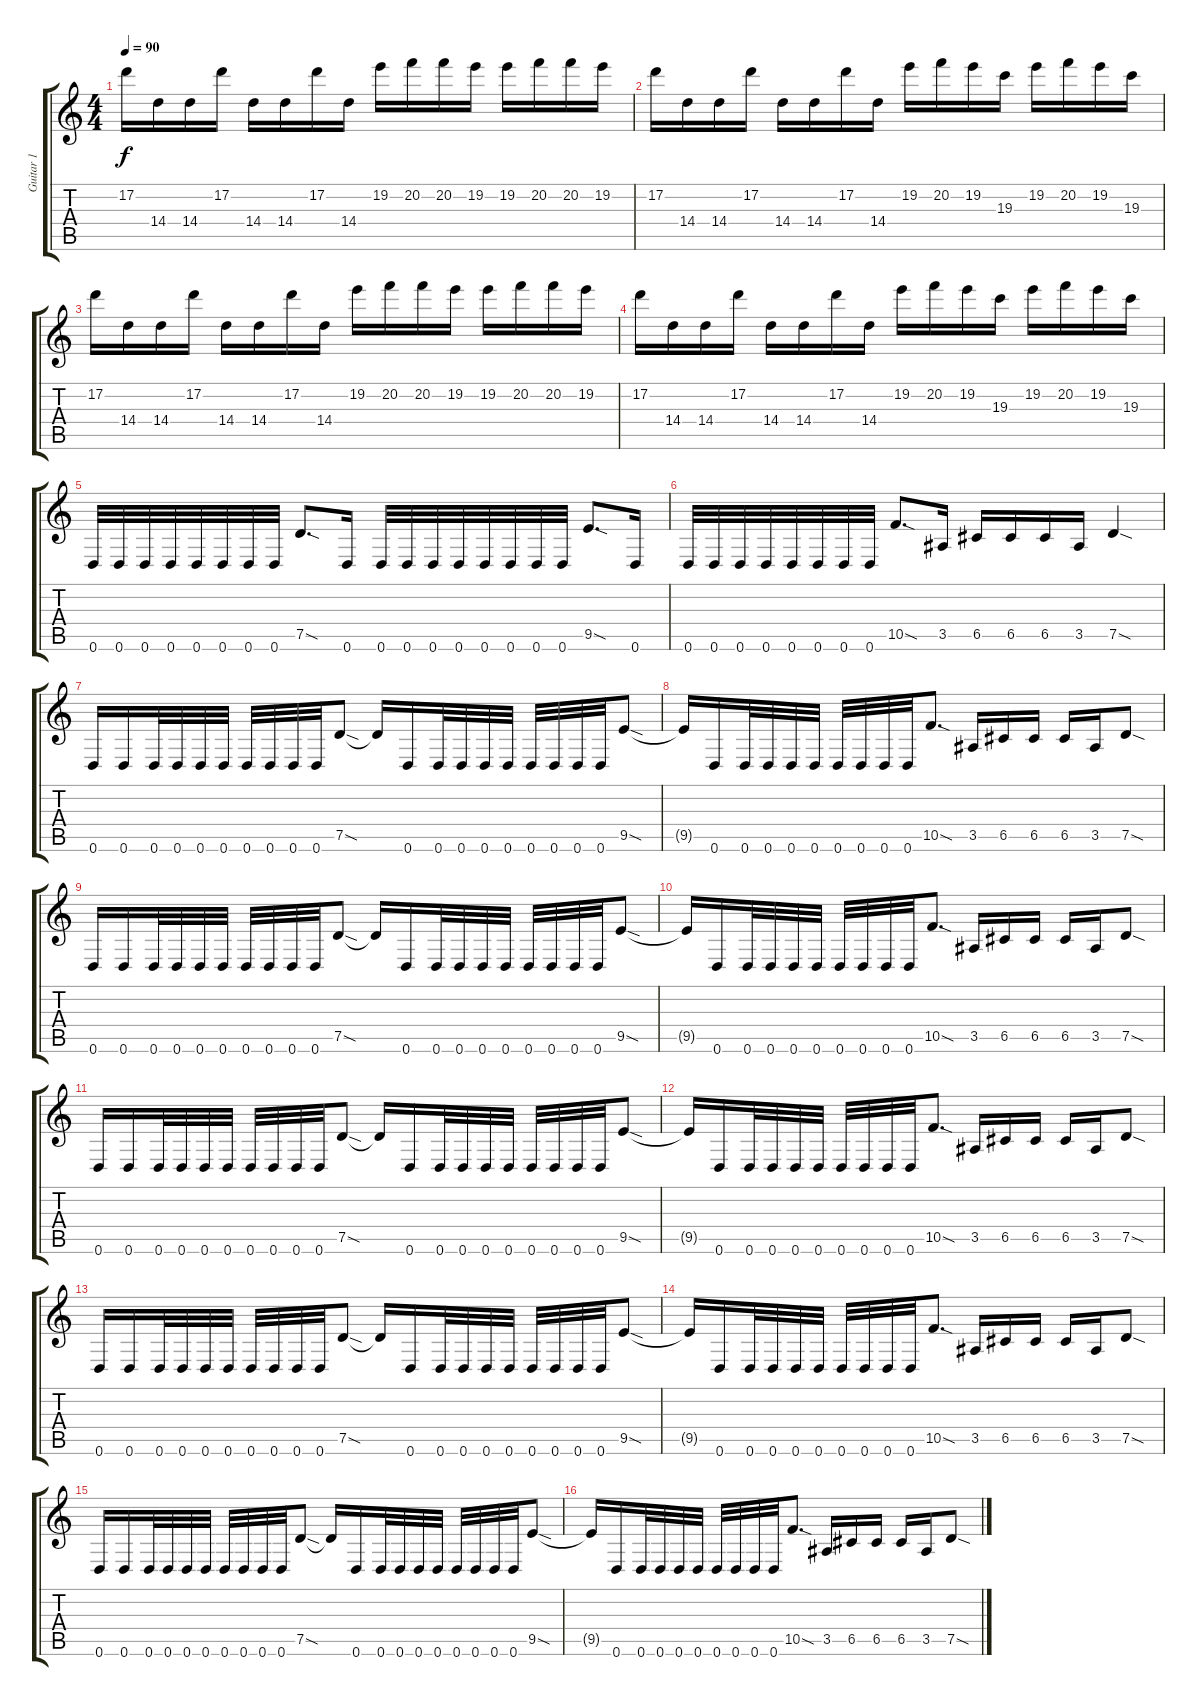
\track ("Guitar 1" "Guitar 1") {instrument distortionguitar}
\staff {score tabs}
\tuning (D4 A3 F3 C3 G2 D2) {hide}
\ts (4 4)
\tempo 90
\clef g2
\ks c
17.2.16{dy f} 14.4.16 14.4.16 17.2.16 14.4.16 14.4.16 17.2.16 14.4.16 19.2.16 20.2.16 20.2.16 19.2.16 19.2.16 20.2.16 20.2.16 19.2.16 |
17.2.16 14.4.16 14.4.16 17.2.16 14.4.16 14.4.16 17.2.16 14.4.16 19.2.16 20.2.16 19.2.16 19.3.16 19.2.16 20.2.16 19.2.16 19.3.16 |
17.2.16 14.4.16 14.4.16 17.2.16 14.4.16 14.4.16 17.2.16 14.4.16 19.2.16 20.2.16 20.2.16 19.2.16 19.2.16 20.2.16 20.2.16 19.2.16 |
17.2.16 14.4.16 14.4.16 17.2.16 14.4.16 14.4.16 17.2.16 14.4.16 19.2.16 20.2.16 19.2.16 19.3.16 19.2.16 20.2.16 19.2.16 19.3.16 |
0.6.32 0.6.32 0.6.32 0.6.32 0.6.32 0.6.32 0.6.32 0.6.32 7.5{sod}.8{d} 0.6.16 0.6.32 0.6.32 0.6.32 0.6.32 0.6.32 0.6.32 0.6.32 0.6.32 9.5{sod}.8{d} 0.6.16 |
0.6.32 0.6.32 0.6.32 0.6.32 0.6.32 0.6.32 0.6.32 0.6.32 10.5{sod}.8{d} 3.5.16 6.5.16 6.5.16 6.5.16 3.5.16 7.5{sod}.4 |
0.6.16 0.6.16 0.6.32 0.6.32 0.6.32 0.6.32 0.6.32 0.6.32 0.6.32 0.6.32 7.5{sod}.8 7.5{t}.16 0.6.16 0.6.32 0.6.32 0.6.32 0.6.32 0.6.32 0.6.32 0.6.32 0.6.32 9.5{sod}.8 |
9.5{t}.16 0.6.16 0.6.32 0.6.32 0.6.32 0.6.32 0.6.32 0.6.32 0.6.32 0.6.32 10.5{sod}.8{d} 3.5.16 6.5.16 6.5.16 6.5.16 3.5.16 7.5{sod}.8 |
0.6.16 0.6.16 0.6.32 0.6.32 0.6.32 0.6.32 0.6.32 0.6.32 0.6.32 0.6.32 7.5{sod}.8 7.5{t}.16 0.6.16 0.6.32 0.6.32 0.6.32 0.6.32 0.6.32 0.6.32 0.6.32 0.6.32 9.5{sod}.8 |
9.5{t}.16 0.6.16 0.6.32 0.6.32 0.6.32 0.6.32 0.6.32 0.6.32 0.6.32 0.6.32 10.5{sod}.8{d} 3.5.16 6.5.16 6.5.16 6.5.16 3.5.16 7.5{sod}.8 |
0.6.16 0.6.16 0.6.32 0.6.32 0.6.32 0.6.32 0.6.32 0.6.32 0.6.32 0.6.32 7.5{sod}.8 7.5{t}.16 0.6.16 0.6.32 0.6.32 0.6.32 0.6.32 0.6.32 0.6.32 0.6.32 0.6.32 9.5{sod}.8 |
9.5{t}.16 0.6.16 0.6.32 0.6.32 0.6.32 0.6.32 0.6.32 0.6.32 0.6.32 0.6.32 10.5{sod}.8{d} 3.5.16 6.5.16 6.5.16 6.5.16 3.5.16 7.5{sod}.8 |
0.6.16 0.6.16 0.6.32 0.6.32 0.6.32 0.6.32 0.6.32 0.6.32 0.6.32 0.6.32 7.5{sod}.8 7.5{t}.16 0.6.16 0.6.32 0.6.32 0.6.32 0.6.32 0.6.32 0.6.32 0.6.32 0.6.32 9.5{sod}.8 |
9.5{t}.16 0.6.16 0.6.32 0.6.32 0.6.32 0.6.32 0.6.32 0.6.32 0.6.32 0.6.32 10.5{sod}.8{d} 3.5.16 6.5.16 6.5.16 6.5.16 3.5.16 7.5{sod}.8 |
0.6.16 0.6.16 0.6.32 0.6.32 0.6.32 0.6.32 0.6.32 0.6.32 0.6.32 0.6.32 7.5{sod}.8 7.5{t}.16 0.6.16 0.6.32 0.6.32 0.6.32 0.6.32 0.6.32 0.6.32 0.6.32 0.6.32 9.5{sod}.8 |
9.5{t}.16 0.6.16 0.6.32 0.6.32 0.6.32 0.6.32 0.6.32 0.6.32 0.6.32 0.6.32 10.5{sod}.8{d} 3.5.16 6.5.16 6.5.16 6.5.16 3.5.16 7.5{sod}.8
